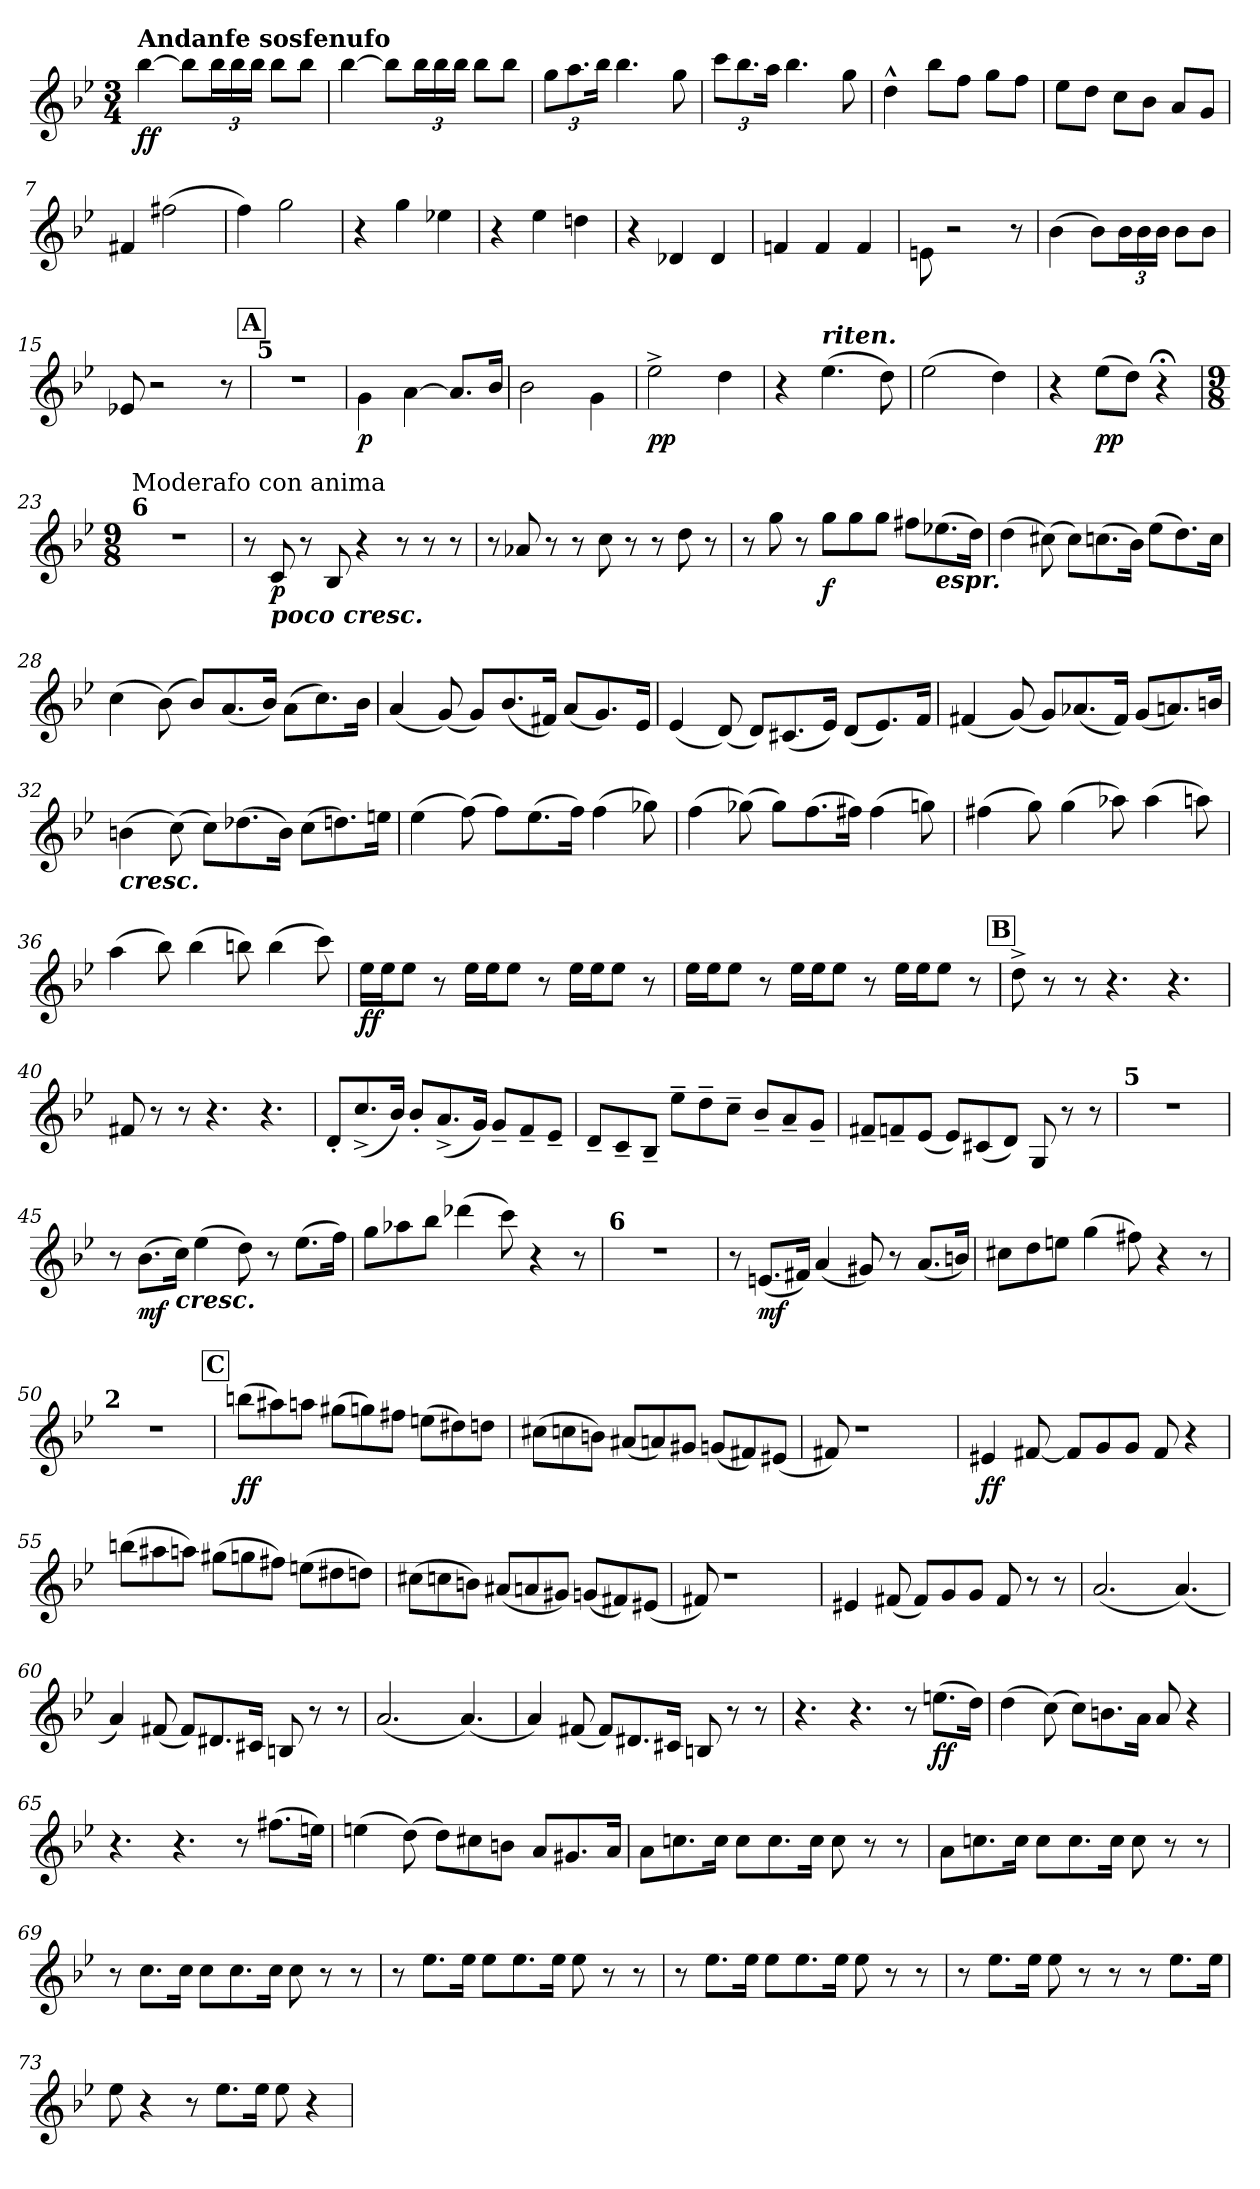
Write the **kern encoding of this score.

**kern	**dynam
*part1	*part1
*staff1	*staff1
*clefG2	*
*k[b-e-]	*
*M3/4	*
=1	=1
!LO:TX:a:B:t=Andanfe sosfenufo	!
!	!LO:DY:b
[4bb-\	ff
8bb-\L]	.
*Xbrackettup	*
24bb-\L	.
24bb-\	.
24bb-\JJ	.
8bb-\L	.
8bb-\J	.
=2	=2
[4bb-\	.
8bb-\L]	.
24bb-\L	.
24bb-\	.
24bb-\JJ	.
8bb-\L	.
8bb-\J	.
=3	=3
12gg\L	.
12.aa\	.
24bb-\Jk	.
4.bb-\	.
8gg\	.
=4	=4
12ccc\L	.
12.bb-\	.
24aa\Jk	.
4.bb-\	.
8gg\	.
=5	=5
4dd^^\	.
8bb-\L	.
8ff\J	.
8gg\L	.
8ff\J	.
!!LO:LB:g=z
=6	=6
8ee-\L	.
8dd\J	.
8cc\L	.
8b-\J	.
8a/L	.
8g/J	.
=7	=7
4f#X/	.
(2ff#X\	.
=8	=8
4ff\)	.
2gg\	.
=9	=9
4r	.
4gg\	.
4ee-X\	.
=10	=10
4r	.
4ee-\	.
4ddn\	.
=11	=11
4r	.
4d-X/	.
4d-/	.
=12	=12
4fn/	.
4f/	.
4f/	.
=13	=13
8en\	.
2r	.
8r	.
=14	=14
(4b-\	.
8b-\L)	.
24b-\L	.
24b-\	.
24b-\JJ	.
8b-\L	.
8b-\J	.
!!LO:LB:g=z
=15	=15
8e-X/	.
2r	.
8r	.
!!LO:REH:place=s1:a:B:fs=13:t=A
=16	=16
!LO:TX:a:B:t=5	!
2.r	.
=17	=17
!	!LO:DY:b
4g\	p
[4a\	.
8.a/L]	.
16b-/Jk	.
=18	=18
2b-\	.
4g\	.
=19	=19
!	!LO:DY:b
2ee-^\	pp
4dd\	.
=20	=20
4r	.
!LO:TX:a:Bi:t=riten.	!
(4.ee-\	.
8dd\)	.
=21	=21
(2ee-\	.
4dd\)	.
=22	=22
4r	.
!	!LO:DY:b
(8ee-\L	pp
8dd\J)	.
4r;<	.
=23	=23
*M9/8	*
!LO:TX:a:B:t=6	!
!LO:TX:a:t=Moderafo con anima	!
8%9r	.
=24	=24
8r	.
!LO:TX:b:Bi:t=poco cresc.	!
!	!LO:DY:b
8c/	p
8r	.
8B-/	.
4r	.
8r	.
8r	.
8r	.
!!LO:LB:g=z
=25	=25
8r	.
8a-X/	.
8r	.
8r	.
8cc\	.
8r	.
8r	.
8dd\	.
8r	.
=26	=26
8r	.
8gg\	.
8r	.
!	!LO:DY:b
8gg\L	f
8gg\	.
8gg\J	.
8ff#X\L	.
!LO:TX:b:Bi:t=espr.	!
(8.ee-X\	.
16dd\Jk)	.
=27	=27
(4dd\	.
(8cc#X\)	.
8cc#\L)	.
(8.ccn\	.
16b-\Jk)	.
(8ee-\L	.
8.dd\)	.
16cc\Jk	.
=28	=28
(4cc\	.
(8b-\)	.
8b-/L)	.
(8.a/	.
16b-/Jk)	.
(8a\L	.
8.cc\)	.
16b-\Jk	.
!!LO:LB:g=z
=29	=29
(4a/	.
(8g/)	.
8g/L)	.
(8.b-/	.
16f#X/Jk)	.
(8a/L	.
8.g/)	.
16e-/Jk	.
=30	=30
(4e-/	.
(8d/)	.
8d/L)	.
(8.c#X/	.
16e-/Jk)	.
(8d/L	.
8.e-/)	.
16f/Jk	.
=31	=31
(4f#X/	.
(8g/)	.
8g/L)	.
(8.a-X/	.
16f#/Jk)	.
(8g/L	.
8.an/)	.
16bn/Jk	.
=32	=32
!LO:TX:b:Bi:t=cresc.	!
(4bn\	.
(8cc\)	.
8cc\L)	.
(8.dd-X\	.
16b\Jk)	.
(8cc\L	.
8.ddn\)	.
16een\Jk	.
!!LO:LB:g=z
=33	=33
(4ee-\	.
(8ff\)	.
8ff\L)	.
(8.ee-\	.
16ff\Jk)	.
(4ff\	.
8gg-X\)	.
=34	=34
(4ff\	.
(8gg-X\)	.
8gg-\L)	.
(8.ff\	.
16ff#X\Jk)	.
(4ff#\	.
8ggn\)	.
=35	=35
(4ff#X\	.
8gg\)	.
(4gg\	.
8aa-X\)	.
(4aa-\	.
8aan\)	.
=36	=36
(4aa\	.
8bb-\)	.
(4bb-\	.
8bbn\)	.
(4bb\	.
8ccc\)	.
!!LO:LB:g=z
=37	=37
!	!LO:DY:b
16ee-\LL	ff
16ee-\J	.
8ee-\J	.
8r	.
16ee-\LL	.
16ee-\J	.
8ee-\J	.
8r	.
16ee-\LL	.
16ee-\J	.
8ee-\J	.
8r	.
=38	=38
16ee-\LL	.
16ee-\J	.
8ee-\J	.
8r	.
16ee-\LL	.
16ee-\J	.
8ee-\J	.
8r	.
16ee-\LL	.
16ee-\J	.
8ee-\J	.
8r	.
!!LO:REH:place=s1:a:B:fs=13:t=B
=39	=39
8dd^\	.
8r	.
8r	.
4.r	.
4.r	.
=40	=40
8f#X/	.
8r	.
8r	.
4.r	.
4.r	.
=41	=41
8d'/L	.
(>8.cc^/	.
16b-/Jk)	.
8b-'/L	.
(8.a^/	.
16g/Jk)	.
8g~/L	.
8f~/	.
8e-~/J	.
!!LO:LB:g=z
=42	=42
8d~/L	.
8c~/	.
8B-~/J	.
8ee-~\L	.
8dd~\	.
8cc~\J	.
8b-~/L	.
8a~/	.
8g~/J	.
=43	=43
8f#X~/L	.
8fn~/	.
(8e-/J	.
8e-/L)	.
(8c#X/	.
8d/J)	.
8G/	.
8r	.
8r	.
=44	=44
!LO:TX:a:B:t=5	!
8%9r	.
=45	=45
8r	.
!	!LO:DY:b
(8.b-\L	mf
!LO:TX:b:Bi:t=cresc.	!
16cc\Jk)	.
(4ee-\	.
8dd\)	.
8r	.
(8.ee-\L	.
16ff\Jk)	.
=46	=46
8gg\L	.
8aa-X\	.
8bb-\J	.
(4ddd-X\	.
8ccc\)	.
4r	.
8r	.
=47	=47
!LO:TX:a:B:t=6	!
8%9r	.
!!LO:LB:g=z
=48	=48
8r	.
!	!LO:DY:b
(8.en/L	mf
16f#X/Jk)	.
(4a/	.
8g#X/)	.
8r	.
(8.a/L	.
16bn/Jk)	.
=49	=49
8cc#X\L	.
8dd\	.
8een\J	.
(4gg\	.
8ff#X\)	.
4r	.
8r	.
=50	=50
!LO:TX:a:B:t=2	!
8%9r	.
!!LO:REH:place=s1:a:B:fs=13:t=C
=51	=51
!	!LO:DY:b
(8bbn\L	ff
8aa#X\)	.
8aan\J	.
(8gg#X\L	.
8ggn\)	.
8ff#X\J	.
(8een\L	.
8dd#X\)	.
8ddn\J	.
!!LO:LB:g=z
=52	=52
(8cc#X\L	.
8ccn\	.
8bn\J)	.
(8a#X/L	.
8an/)	.
8g#X/J	.
(8gn/L	.
8f#X/)	.
(8e#X/J	.
=53	=53
8f#X/)	.
1r	.
=54	=54
!	!LO:DY:b
4e#X/	ff
[8f#X/	.
8f#/L]	.
8g/	.
8g/J	.
8f#/	.
4r	.
=55	=55
(>8bbn\L	.
8aa#X\	.
8aan\J)	.
(>8gg#X\L	.
8ggn\	.
8ff#X\J)	.
(>8een\L	.
8dd#X\	.
8ddn\J)	.
!!LO:PB:g=z
=56	=56
(>8cc#X\L	.
8ccn\	.
8bn\J)	.
(8a#X/L	.
8an/	.
8g#X/J)	.
(8gn/L	.
8f#X/)	.
(8e#X/J	.
=57	=57
8f#X/)	.
1r	.
=58	=58
4e#X/	.
(8f#X/	.
8f#/L)	.
8g/	.
8g/J	.
8f#/	.
8r	.
8r	.
=59	=59
(2.a/	.
(4.a/)	.
=60	=60
4a/)	.
(8f#X/	.
8f#/L)	.
8.d#X/	.
16c#X/Jk	.
8Bn/	.
8r	.
8r	.
!!LO:LB:g=z
=61	=61
(2.a/	.
(4.a/)	.
=62	=62
4a/)	.
(8f#X/	.
8f#/L)	.
8.d#X/	.
16c#X/Jk	.
8Bn/	.
8r	.
8r	.
=63	=63
4.r	.
4.r	.
8r	.
!	!LO:DY:b
(8.een\L	ff
16dd\Jk)	.
=64	=64
(4dd\	.
(8cc\)	.
8cc\L)	.
8.bn\	.
16a\Jk	.
8a/	.
4r	.
=65	=65
4.r	.
4.r	.
8r	.
(8.ff#X\L	.
16een\Jk)	.
!!LO:LB:g=z
=66	=66
(4een\	.
(8dd\)	.
8dd\L)	.
8cc#X\	.
8bn\J	.
8a/L	.
8.g#X/	.
16a/Jk	.
=67	=67
8a\L	.
8.ccn\	.
16cc\Jk	.
8cc\L	.
8.cc\	.
16cc\Jk	.
8cc\	.
8r	.
8r	.
=68	=68
8a\L	.
8.ccn\	.
16cc\Jk	.
8cc\L	.
8.cc\	.
16cc\Jk	.
8cc\	.
8r	.
8r	.
=69	=69
8r	.
8.cc\L	.
16cc\Jk	.
8cc\L	.
8.cc\	.
16cc\Jk	.
8cc\	.
8r	.
8r	.
!!LO:LB:g=z
=70	=70
8r	.
8.ee-\L	.
16ee-\Jk	.
8ee-\L	.
8.ee-\	.
16ee-\Jk	.
8ee-\	.
8r	.
8r	.
=71	=71
8r	.
8.ee-\L	.
16ee-\Jk	.
8ee-\L	.
8.ee-\	.
16ee-\Jk	.
8ee-\	.
8r	.
8r	.
=72	=72
8r	.
8.ee-\L	.
16ee-\Jk	.
8ee-\	.
8r	.
8r	.
8r	.
8.ee-\L	.
16ee-\Jk	.
=73	=73
8ee-\	.
4r	.
8r	.
8.ee-\L	.
16ee-\Jk	.
8ee-\	.
4r	.
=	=
*-	*-
